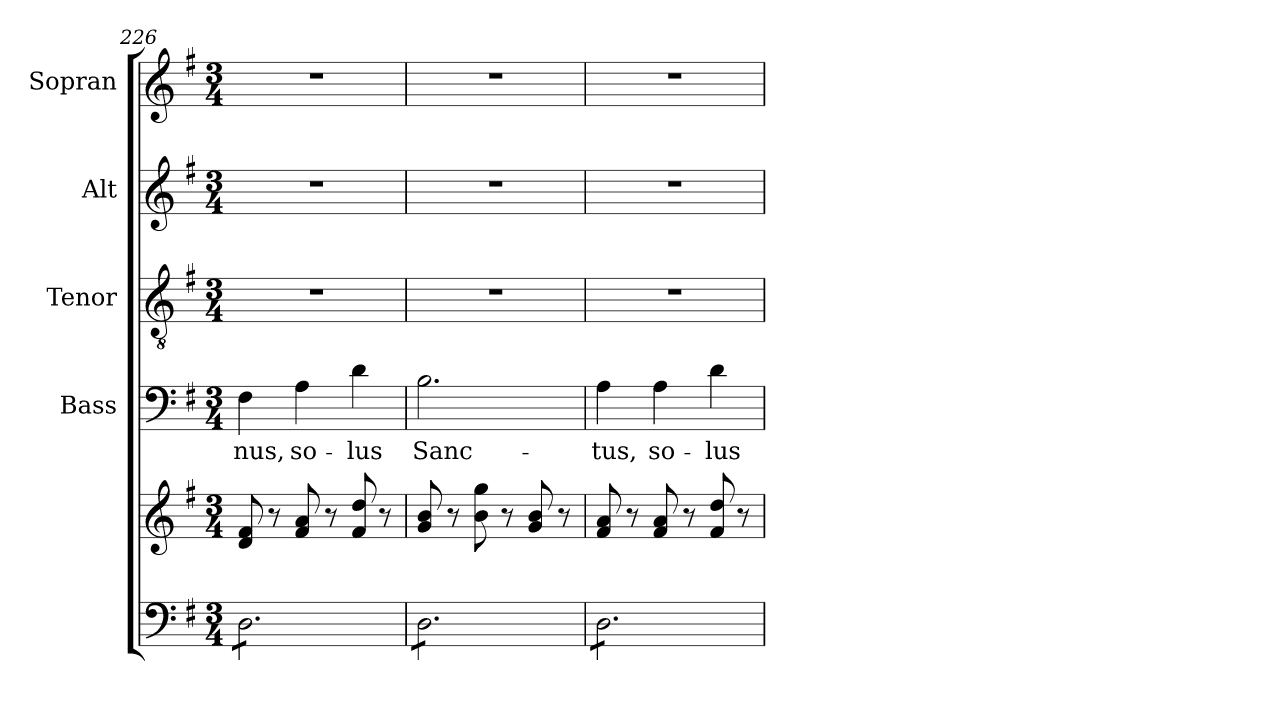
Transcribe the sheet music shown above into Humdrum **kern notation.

**kern	**kern	**kern	**text	**kern	**kern	**kern
*part5	*part5	*part4	*part4	*part3	*part2	*part1
*staff6	*staff5	*staff4	*staff4	*staff3	*staff2	*staff1
*	*	*I"Bass	*	*I"Tenor	*I"Alt	*I"Sopran
*	*	*I'B.	*	*I'T.	*I'A.	*I'S.
*clefF4	*clefG2	*clefF4	*	*clefGv2	*clefG2	*clefG2
*k[f#]	*k[f#]	*k[f#]	*	*k[f#]	*k[f#]	*k[f#]
*G:	*G:	*G:	*	*G:	*G:	*G:
*M3/4	*M3/4	*M3/4	*	*M3/4	*M3/4	*M3/4
=226	=226	=226	=226	=226	=226	=226
!	!	!	!LO:LY:b	!	!	!
*tremolo	*	*	*	*	*	*
8D\L	8d/ 8f#/	4F#\	-nus,	2.r	2.r	2.r
8D\	8r	.	.	.	.	.
!	!	!	!LO:LY:b	!	!	!
8D\	8f#/ 8a/	4A\	so-	.	.	.
8D\	8r	.	.	.	.	.
!	!	!	!LO:LY:b	!	!	!
8D\	8f#/ 8dd/	4d\	-lus	.	.	.
8D\J	8r	.	.	.	.	.
=227	=227	=227	=227	=227	=227	=227
!	!	!	!LO:LY:b	!	!	!
8D\L	8g/ 8b/	2.B\	Sanc-	2.r	2.r	2.r
8D\	8r	.	.	.	.	.
8D\	8b\ 8gg\	.	.	.	.	.
8D\	8r	.	.	.	.	.
8D\	8g/ 8b/	.	.	.	.	.
8D\J	8r	.	.	.	.	.
=228	=228	=228	=228	=228	=228	=228
!	!	!	!LO:LY:b	!	!	!
8D\L	8f#/ 8a/	4A\	-tus,	2.r	2.r	2.r
8D\	8r	.	.	.	.	.
!	!	!	!LO:LY:b	!	!	!
8D\	8f#/ 8a/	4A\	so-	.	.	.
8D\	8r	.	.	.	.	.
!	!	!	!LO:LY:b	!	!	!
8D\	8f#/ 8dd/	4d\	-lus	.	.	.
8D\J	8r	.	.	.	.	.
*Xtremolo	*	*	*	*	*	*
=	=	=	=	=	=	=
*-	*-	*-	*-	*-	*-	*-
